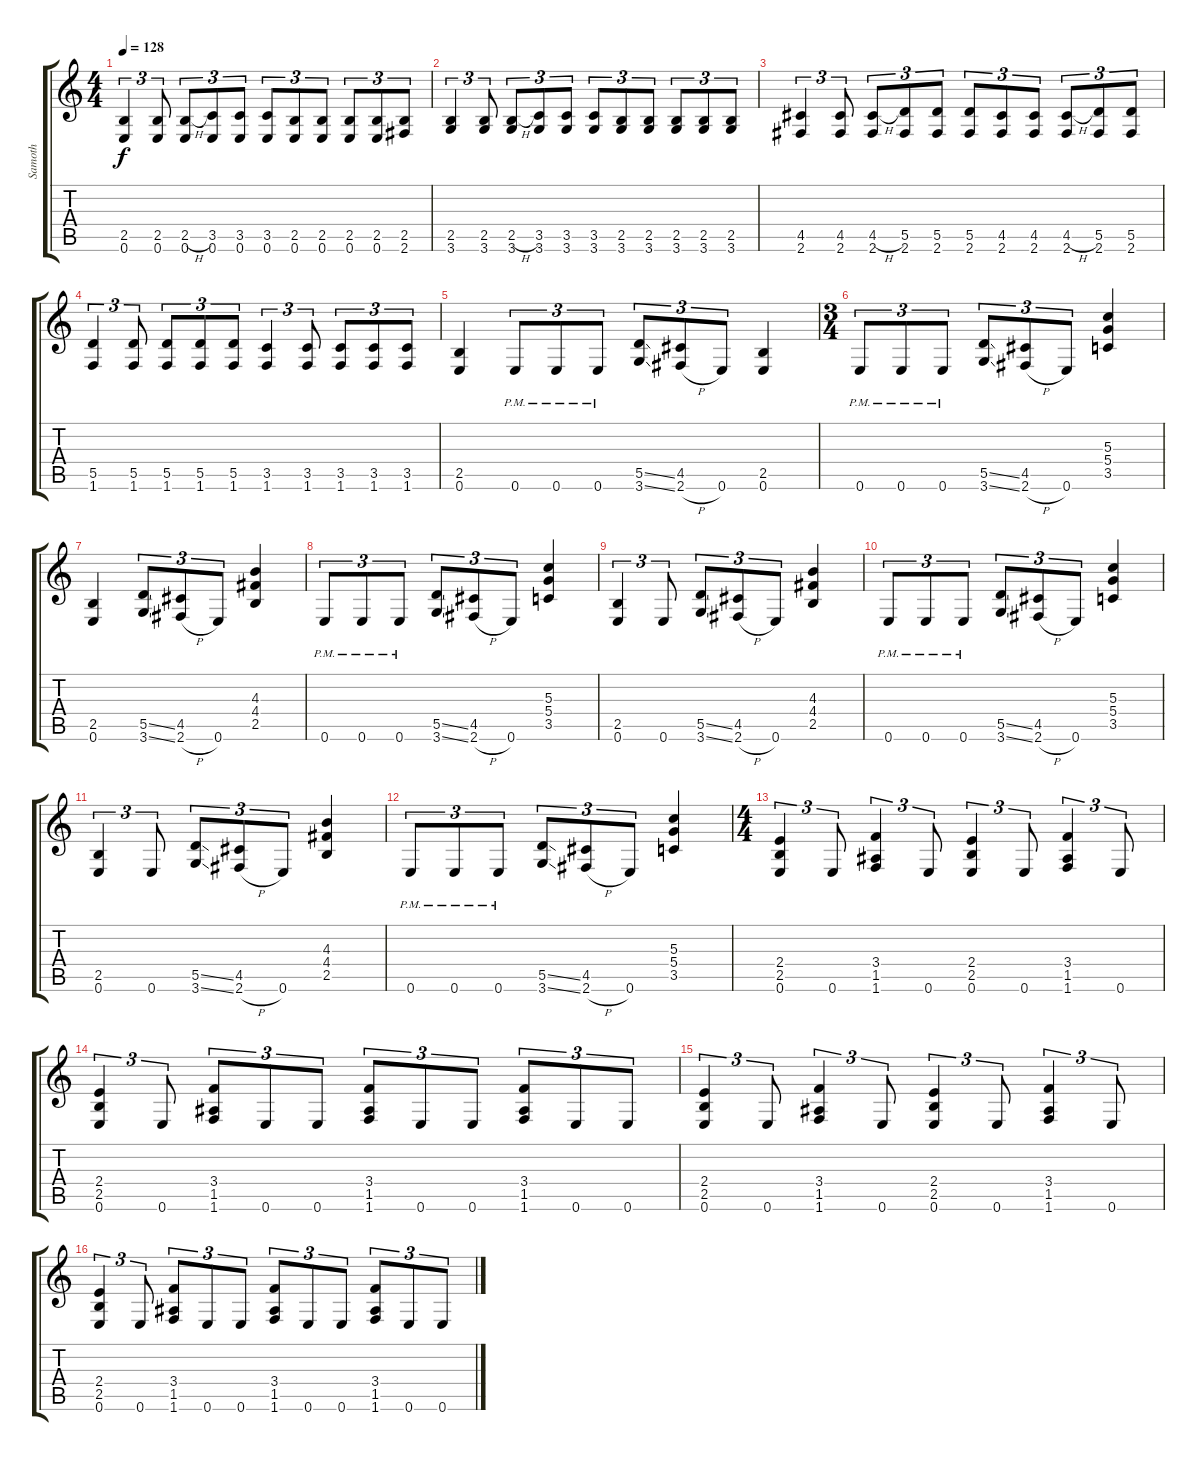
\track ("Samoth" "Samoth") {instrument distortionguitar}
\staff {score tabs}
\tuning (E4 B3 G3 D3 A2 E2) {hide}
\ts (4 4)
\tempo 128
\clef g2
\ks c
(2.5 0.6).4{tu (3 2) dy f} (2.5 0.6).8{tu (3 2)} (2.5{h} 0.6).8{tu (3 2)} (3.5 0.6).8{tu (3 2)} (3.5 0.6).8{tu (3 2)} (3.5 0.6).8{tu (3 2)} (2.5 0.6).8{tu (3 2)} (2.5 0.6).8{tu (3 2)} (2.5 0.6).8{tu (3 2)} (2.5 0.6).8{tu (3 2)} (2.5 2.6).8{tu (3 2)} |
(2.5 3.6).4{tu (3 2)} (2.5 3.6).8{tu (3 2)} (2.5{h} 3.6).8{tu (3 2)} (3.5 3.6).8{tu (3 2)} (3.5 3.6).8{tu (3 2)} (3.5 3.6).8{tu (3 2)} (2.5 3.6).8{tu (3 2)} (2.5 3.6).8{tu (3 2)} (2.5 3.6).8{tu (3 2)} (2.5 3.6).8{tu (3 2)} (2.5 3.6).8{tu (3 2)} |
(4.5 2.6).4{tu (3 2)} (4.5 2.6).8{tu (3 2)} (4.5{h} 2.6).8{tu (3 2)} (5.5 2.6).8{tu (3 2)} (5.5 2.6).8{tu (3 2)} (5.5 2.6).8{tu (3 2)} (4.5 2.6).8{tu (3 2)} (4.5 2.6).8{tu (3 2)} (4.5{h} 2.6).8{tu (3 2)} (5.5 2.6).8{tu (3 2)} (5.5 2.6).8{tu (3 2)} |
(5.5 1.6).4{tu (3 2)} (5.5 1.6).8{tu (3 2)} (5.5 1.6).8{tu (3 2)} (5.5 1.6).8{tu (3 2)} (5.5 1.6).8{tu (3 2)} (3.5 1.6).4{tu (3 2)} (3.5 1.6).8{tu (3 2)} (3.5 1.6).8{tu (3 2)} (3.5 1.6).8{tu (3 2)} (3.5 1.6).8{tu (3 2)} |
(2.5 0.6).4 0.6{pm}.8{tu (3 2)} 0.6{pm}.8{tu (3 2)} 0.6{pm}.8{tu (3 2)} (5.5{ss} 3.6{ss}).8{tu (3 2)} (4.5 2.6{h}).8{tu (3 2)} 0.6.8{tu (3 2)} (2.5 0.6).4 |
\ts (3 4)
0.6{pm}.8{tu (3 2)} 0.6{pm}.8{tu (3 2)} 0.6{pm}.8{tu (3 2)} (5.5{ss} 3.6{ss}).8{tu (3 2)} (4.5 2.6{h}).8{tu (3 2)} 0.6.8{tu (3 2)} (5.3 5.4 3.5).4 |
(2.5 0.6).4 (5.5{ss} 3.6{ss}).8{tu (3 2)} (4.5 2.6{h}).8{tu (3 2)} 0.6.8{tu (3 2)} (4.3 4.4 2.5).4 |
0.6{pm}.8{tu (3 2)} 0.6{pm}.8{tu (3 2)} 0.6{pm}.8{tu (3 2)} (5.5{ss} 3.6{ss}).8{tu (3 2)} (4.5 2.6{h}).8{tu (3 2)} 0.6.8{tu (3 2)} (5.3 5.4 3.5).4 |
(2.5 0.6).4{tu (3 2)} 0.6.8{tu (3 2)} (5.5{ss} 3.6{ss}).8{tu (3 2)} (4.5 2.6{h}).8{tu (3 2)} 0.6.8{tu (3 2)} (4.3 4.4 2.5).4 |
0.6{pm}.8{tu (3 2)} 0.6{pm}.8{tu (3 2)} 0.6{pm}.8{tu (3 2)} (5.5{ss} 3.6{ss}).8{tu (3 2)} (4.5 2.6{h}).8{tu (3 2)} 0.6.8{tu (3 2)} (5.3 5.4 3.5).4 |
(2.5 0.6).4{tu (3 2)} 0.6.8{tu (3 2)} (5.5{ss} 3.6{ss}).8{tu (3 2)} (4.5 2.6{h}).8{tu (3 2)} 0.6.8{tu (3 2)} (4.3 4.4 2.5).4 |
0.6{pm}.8{tu (3 2)} 0.6{pm}.8{tu (3 2)} 0.6{pm}.8{tu (3 2)} (5.5{ss} 3.6{ss}).8{tu (3 2)} (4.5 2.6{h}).8{tu (3 2)} 0.6.8{tu (3 2)} (5.3 5.4 3.5).4 |
\ts (4 4)
(2.4 2.5 0.6).4{tu (3 2)} 0.6.8{tu (3 2)} (3.4 1.5 1.6).4{tu (3 2)} 0.6.8{tu (3 2)} (2.4 2.5 0.6).4{tu (3 2)} 0.6.8{tu (3 2)} (3.4 1.5 1.6).4{tu (3 2)} 0.6.8{tu (3 2)} |
(2.4 2.5 0.6).4{tu (3 2)} 0.6.8{tu (3 2)} (3.4 1.5 1.6).8{tu (3 2)} 0.6.8{tu (3 2)} 0.6.8{tu (3 2)} (3.4 1.5 1.6).8{tu (3 2)} 0.6.8{tu (3 2)} 0.6.8{tu (3 2)} (3.4 1.5 1.6).8{tu (3 2)} 0.6.8{tu (3 2)} 0.6.8{tu (3 2)} |
(2.4 2.5 0.6).4{tu (3 2)} 0.6.8{tu (3 2)} (3.4 1.5 1.6).4{tu (3 2)} 0.6.8{tu (3 2)} (2.4 2.5 0.6).4{tu (3 2)} 0.6.8{tu (3 2)} (3.4 1.5 1.6).4{tu (3 2)} 0.6.8{tu (3 2)} |
(2.4 2.5 0.6).4{tu (3 2)} 0.6.8{tu (3 2)} (3.4 1.5 1.6).8{tu (3 2)} 0.6.8{tu (3 2)} 0.6.8{tu (3 2)} (3.4 1.5 1.6).8{tu (3 2)} 0.6.8{tu (3 2)} 0.6.8{tu (3 2)} (3.4 1.5 1.6).8{tu (3 2)} 0.6.8{tu (3 2)} 0.6.8{tu (3 2)}
